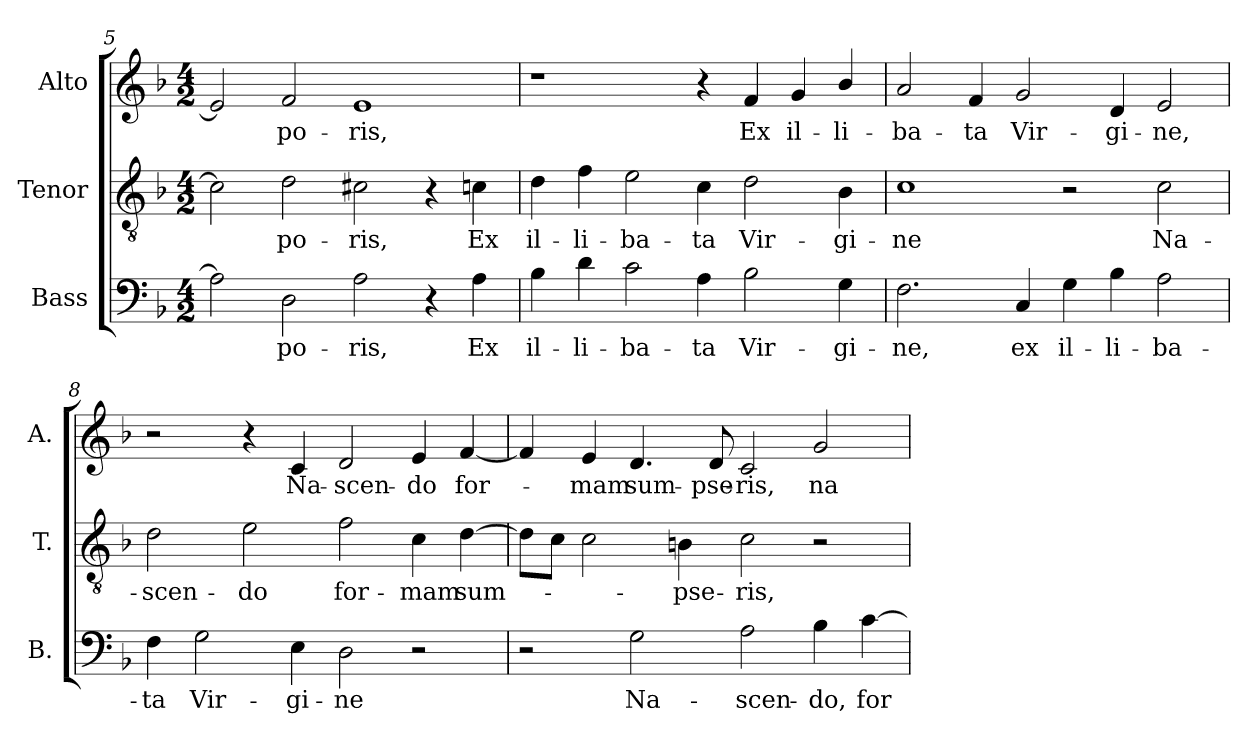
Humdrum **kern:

**kern	**text	**kern	**text	**kern	**text
*part3	*part3	*part2	*part2	*part1	*part1
*staff3	*staff3	*staff2	*staff2	*staff1	*staff1
*I"Bass	*	*I"Tenor	*	*I"Alto	*
*I'B.	*	*I'T.	*	*I'A.	*
*clefF4	*	*clefGv2	*	*clefG2	*
*	*	*ITrd7c12	*	*	*
*k[b-]	*	*k[b-]	*	*k[b-]	*
*F:	*	*F:	*	*F:	*
*M4/2	*	*M4/2	*	*M4/2	*
=5	=5	=5	=5	=5	=5
2Ai\]	.	2C#i\]	.	2ei/]	.
!	!LO:LY:b:color=#000000	!	!	!	!
!	!	!	!LO:LY:b:color=#000000	!	!
!	!	!	!	!	!LO:LY:b:color=#000000
2Di\	-po-	2Di\	-po-	2fi/	-po-
!	!LO:LY:b:color=#000000	!	!	!	!
!	!	!	!LO:LY:b:color=#000000	!	!
!	!	!	!	!	!LO:LY:b:color=#000000
2Ai\	-ris,	2C#Xi\	-ris,	1ei	-ris,
4r	.	4r	.	.	.
!	!LO:LY:b:color=#000000	!	!	!	!
!	!	!	!LO:LY:b:color=#000000	!	!
4Ai\	Ex	4Cni\	Ex	.	.
=6	=6	=6	=6	=6	=6
!	!LO:LY:b:color=#000000	!	!	!	!
!	!	!	!LO:LY:b:color=#000000	!	!
4B-i\	il-	4Di\	il-	1r	.
!	!LO:LY:b:color=#000000	!	!	!	!
!	!	!	!LO:LY:b:color=#000000	!	!
4di\	-li-	4Fi\	-li-	.	.
!	!LO:LY:b:color=#000000	!	!	!	!
!	!	!	!LO:LY:b:color=#000000	!	!
2ci\	-ba-	2Ei\	-ba-	.	.
!	!LO:LY:b:color=#000000	!	!	!	!
!	!	!	!LO:LY:b:color=#000000	!	!
4Ai\	-ta	4Ci\	-ta	4r	.
!	!LO:LY:b:color=#000000	!	!	!	!
!	!	!	!LO:LY:b:color=#000000	!	!
!	!	!	!	!	!LO:LY:b:color=#000000
2B-i\	Vir-	2Di\	Vir-	4fi/	Ex
!	!	!	!	!	!LO:LY:b:color=#000000
.	.	.	.	4gi/	il-
!	!LO:LY:b:color=#000000	!	!	!	!
!	!	!	!LO:LY:b:color=#000000	!	!
!	!	!	!	!	!LO:LY:b:color=#000000
4Gi\	-gi-	4BB-i\	-gi-	4b-i/	-li-
!!LO:LB:g=z
=7	=7	=7	=7	=7	=7
!	!LO:LY:b:color=#000000	!	!	!	!
!	!	!	!LO:LY:b:color=#000000	!	!
!	!	!	!	!	!LO:LY:b:color=#000000
2.Fi\	-ne,	1Ci	-ne	2ai/	-ba-
!	!	!	!	!	!LO:LY:b:color=#000000
.	.	.	.	4fi/	-ta
!	!LO:LY:b:color=#000000	!	!	!	!
!	!	!	!	!	!LO:LY:b:color=#000000
4Ci/	ex	.	.	2gi/	Vir-
!	!LO:LY:b:color=#000000	!	!	!	!
4Gi\	il-	2r	.	.	.
!	!LO:LY:b:color=#000000	!	!	!	!
!	!	!	!	!	!LO:LY:b:color=#000000
4B-i\	-li-	.	.	4di/	-gi-
!	!LO:LY:b:color=#000000	!	!	!	!
!	!	!	!LO:LY:b:color=#000000	!	!
!	!	!	!	!	!LO:LY:b:color=#000000
2Ai\	-ba-	2Ci\	Na-	2ei/	-ne,
=8	=8	=8	=8	=8	=8
!	!LO:LY:b:color=#000000	!	!	!	!
!	!	!	!LO:LY:b:color=#000000	!	!
4Fi\	-ta	2Di\	-scen-	2r	.
!	!LO:LY:b:color=#000000	!	!	!	!
2Gi\	Vir-	.	.	.	.
!	!	!	!LO:LY:b:color=#000000	!	!
.	.	2Ei\	-do	4r	.
!	!LO:LY:b:color=#000000	!	!	!	!
!	!	!	!	!	!LO:LY:b:color=#000000
4Ei\	-gi-	.	.	4ci/	Na-
!	!LO:LY:b:color=#000000	!	!	!	!
!	!	!	!LO:LY:b:color=#000000	!	!
!	!	!	!	!	!LO:LY:b:color=#000000
2Di\	-ne	2Fi\	for-	2di/	-scen-
!	!	!	!LO:LY:b:color=#000000	!	!
!	!	!	!	!	!LO:LY:b:color=#000000
2r	.	4Ci\	-mam	4ei/	-do
!	!	!	!LO:LY:b:color=#000000	!	!
!	!	!	!	!	!LO:LY:b:color=#000000
.	.	[4Di\	sum-	[4fi/	for-
=9	=9	=9	=9	=9	=9
2r	.	8Di\L]	.	4fi/]	.
.	.	8Ci\J	.	.	.
!	!	!	!	!	!LO:LY:b:color=#000000
.	.	2Ci\	.	4ei/	-mam
!	!LO:LY:b:color=#000000	!	!	!	!
!	!	!	!	!	!LO:LY:b:color=#000000
2Gi\	Na-	.	.	4.di/	sum-
!	!	!	!LO:LY:b:color=#000000	!	!
.	.	4BBni\	-pse-	.	.
!	!	!	!	!	!LO:LY:b:color=#000000
.	.	.	.	8di/	-pse-
!	!LO:LY:b:color=#000000	!	!	!	!
!	!	!	!LO:LY:b:color=#000000	!	!
!	!	!	!	!	!LO:LY:b:color=#000000
2Ai\	-scen-	2Ci\	-ris,	2ci/	-ris,
!	!LO:LY:b:color=#000000	!	!	!	!
!	!	!	!	!	!LO:LY:b:color=#000000
4B-i\	-do,	2r	.	2gi/	na-
!	!LO:LY:b:color=#000000	!	!	!	!
[4ci\	for-	.	.	.	.
=	=	=	=	=	=
*-	*-	*-	*-	*-	*-
